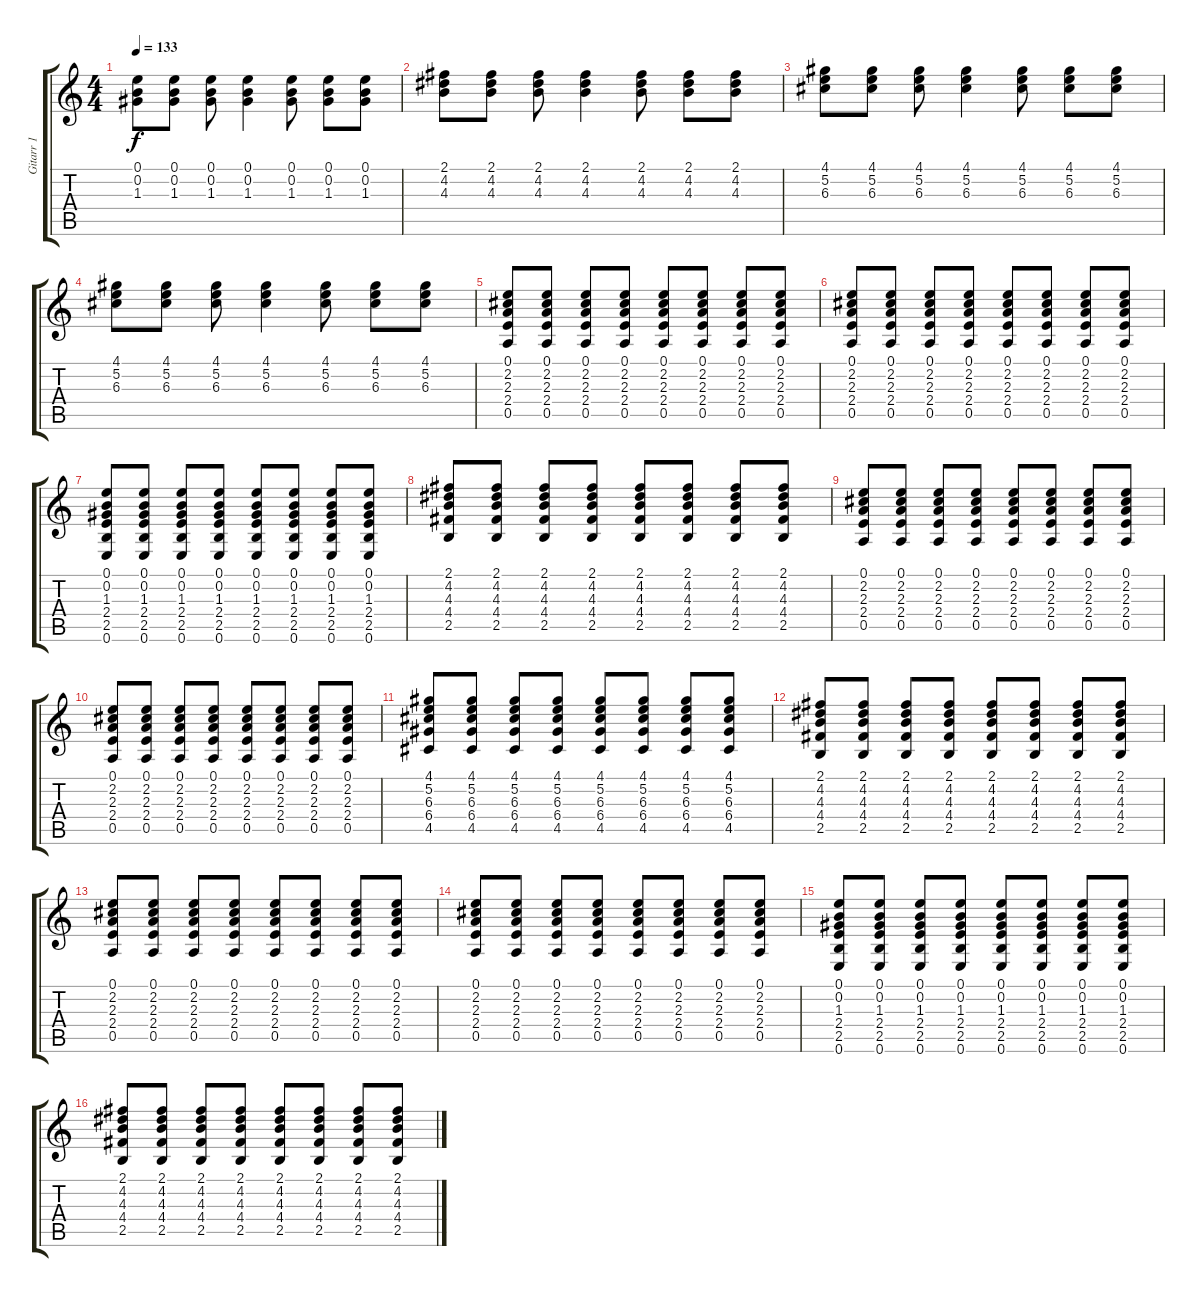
\track ("Gitarr 1" "Gitarr 1") {instrument acousticguitarnylon}
\staff {score tabs}
\tuning (E4 B3 G3 D3 A2 E2) {hide}
\ts (4 4)
\tempo 133
\clef g2
\ks c
(0.1 0.2 1.3).8{dy f} (0.1 0.2 1.3).8 (0.1 0.2 1.3).8 (0.1 0.2 1.3).4 (0.1 0.2 1.3).8 (0.1 0.2 1.3).8 (0.1 0.2 1.3).8 |
(2.1 4.2 4.3).8 (2.1 4.2 4.3).8 (2.1 4.2 4.3).8 (2.1 4.2 4.3).4 (2.1 4.2 4.3).8 (2.1 4.2 4.3).8 (2.1 4.2 4.3).8 |
(4.1 5.2 6.3).8 (4.1 5.2 6.3).8 (4.1 5.2 6.3).8 (4.1 5.2 6.3).4 (4.1 5.2 6.3).8 (4.1 5.2 6.3).8 (4.1 5.2 6.3).8 |
(4.1 5.2 6.3).8 (4.1 5.2 6.3).8 (4.1 5.2 6.3).8 (4.1 5.2 6.3).4 (4.1 5.2 6.3).8 (4.1 5.2 6.3).8 (4.1 5.2 6.3).8 |
(0.1 2.2 2.3 2.4 0.5).8 (0.1 2.2 2.3 2.4 0.5).8 (0.1 2.2 2.3 2.4 0.5).8 (0.1 2.2 2.3 2.4 0.5).8 (0.1 2.2 2.3 2.4 0.5).8 (0.1 2.2 2.3 2.4 0.5).8 (0.1 2.2 2.3 2.4 0.5).8 (0.1 2.2 2.3 2.4 0.5).8 |
(0.1 2.2 2.3 2.4 0.5).8 (0.1 2.2 2.3 2.4 0.5).8 (0.1 2.2 2.3 2.4 0.5).8 (0.1 2.2 2.3 2.4 0.5).8 (0.1 2.2 2.3 2.4 0.5).8 (0.1 2.2 2.3 2.4 0.5).8 (0.1 2.2 2.3 2.4 0.5).8 (0.1 2.2 2.3 2.4 0.5).8 |
(0.1 0.2 1.3 2.4 2.5 0.6).8 (0.1 0.2 1.3 2.4 2.5 0.6).8 (0.1 0.2 1.3 2.4 2.5 0.6).8 (0.1 0.2 1.3 2.4 2.5 0.6).8 (0.1 0.2 1.3 2.4 2.5 0.6).8 (0.1 0.2 1.3 2.4 2.5 0.6).8 (0.1 0.2 1.3 2.4 2.5 0.6).8 (0.1 0.2 1.3 2.4 2.5 0.6).8 |
(2.1 4.2 4.3 4.4 2.5).8 (2.1 4.2 4.3 4.4 2.5).8 (2.1 4.2 4.3 4.4 2.5).8 (2.1 4.2 4.3 4.4 2.5).8 (2.1 4.2 4.3 4.4 2.5).8 (2.1 4.2 4.3 4.4 2.5).8 (2.1 4.2 4.3 4.4 2.5).8 (2.1 4.2 4.3 4.4 2.5).8 |
(0.1 2.2 2.3 2.4 0.5).8 (0.1 2.2 2.3 2.4 0.5).8 (0.1 2.2 2.3 2.4 0.5).8 (0.1 2.2 2.3 2.4 0.5).8 (0.1 2.2 2.3 2.4 0.5).8 (0.1 2.2 2.3 2.4 0.5).8 (0.1 2.2 2.3 2.4 0.5).8 (0.1 2.2 2.3 2.4 0.5).8 |
(0.1 2.2 2.3 2.4 0.5).8 (0.1 2.2 2.3 2.4 0.5).8 (0.1 2.2 2.3 2.4 0.5).8 (0.1 2.2 2.3 2.4 0.5).8 (0.1 2.2 2.3 2.4 0.5).8 (0.1 2.2 2.3 2.4 0.5).8 (0.1 2.2 2.3 2.4 0.5).8 (0.1 2.2 2.3 2.4 0.5).8 |
(4.1 5.2 6.3 6.4 4.5).8 (4.1 5.2 6.3 6.4 4.5).8 (4.1 5.2 6.3 6.4 4.5).8 (4.1 5.2 6.3 6.4 4.5).8 (4.1 5.2 6.3 6.4 4.5).8 (4.1 5.2 6.3 6.4 4.5).8 (4.1 5.2 6.3 6.4 4.5).8 (4.1 5.2 6.3 6.4 4.5).8 |
(2.1 4.2 4.3 4.4 2.5).8 (2.1 4.2 4.3 4.4 2.5).8 (2.1 4.2 4.3 4.4 2.5).8 (2.1 4.2 4.3 4.4 2.5).8 (2.1 4.2 4.3 4.4 2.5).8 (2.1 4.2 4.3 4.4 2.5).8 (2.1 4.2 4.3 4.4 2.5).8 (2.1 4.2 4.3 4.4 2.5).8 |
(0.1 2.2 2.3 2.4 0.5).8 (0.1 2.2 2.3 2.4 0.5).8 (0.1 2.2 2.3 2.4 0.5).8 (0.1 2.2 2.3 2.4 0.5).8 (0.1 2.2 2.3 2.4 0.5).8 (0.1 2.2 2.3 2.4 0.5).8 (0.1 2.2 2.3 2.4 0.5).8 (0.1 2.2 2.3 2.4 0.5).8 |
(0.1 2.2 2.3 2.4 0.5).8 (0.1 2.2 2.3 2.4 0.5).8 (0.1 2.2 2.3 2.4 0.5).8 (0.1 2.2 2.3 2.4 0.5).8 (0.1 2.2 2.3 2.4 0.5).8 (0.1 2.2 2.3 2.4 0.5).8 (0.1 2.2 2.3 2.4 0.5).8 (0.1 2.2 2.3 2.4 0.5).8 |
(0.1 0.2 1.3 2.4 2.5 0.6).8 (0.1 0.2 1.3 2.4 2.5 0.6).8 (0.1 0.2 1.3 2.4 2.5 0.6).8 (0.1 0.2 1.3 2.4 2.5 0.6).8 (0.1 0.2 1.3 2.4 2.5 0.6).8 (0.1 0.2 1.3 2.4 2.5 0.6).8 (0.1 0.2 1.3 2.4 2.5 0.6).8 (0.1 0.2 1.3 2.4 2.5 0.6).8 |
(2.1 4.2 4.3 4.4 2.5).8 (2.1 4.2 4.3 4.4 2.5).8 (2.1 4.2 4.3 4.4 2.5).8 (2.1 4.2 4.3 4.4 2.5).8 (2.1 4.2 4.3 4.4 2.5).8 (2.1 4.2 4.3 4.4 2.5).8 (2.1 4.2 4.3 4.4 2.5).8 (2.1 4.2 4.3 4.4 2.5).8
